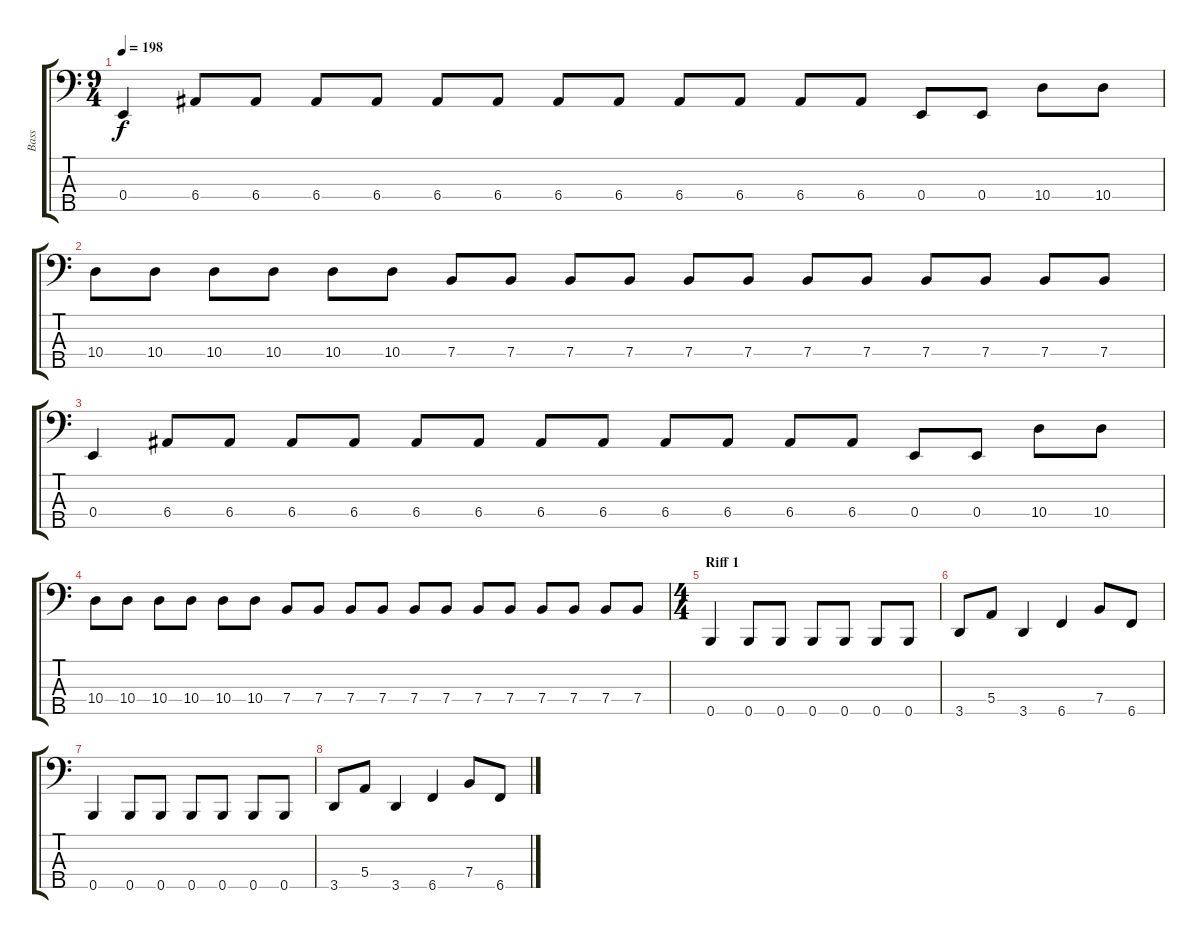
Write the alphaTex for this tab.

\track ("Bass" "Bass") {instrument electricbassfinger}
\staff {score tabs}
\tuning (G2 D2 A1 E1 B0) {hide}
\ts (9 4)
\tempo 198
\clef f4
\ks c
0.4.4{dy f} 6.4.8 6.4.8 6.4.8 6.4.8 6.4.8 6.4.8 6.4.8 6.4.8 6.4.8 6.4.8 6.4.8 6.4.8 0.4.8 0.4.8 10.4.8 10.4.8 |
10.4.8 10.4.8 10.4.8 10.4.8 10.4.8 10.4.8 7.4.8 7.4.8 7.4.8 7.4.8 7.4.8 7.4.8 7.4.8 7.4.8 7.4.8 7.4.8 7.4.8 7.4.8 |
0.4.4 6.4.8 6.4.8 6.4.8 6.4.8 6.4.8 6.4.8 6.4.8 6.4.8 6.4.8 6.4.8 6.4.8 6.4.8 0.4.8 0.4.8 10.4.8 10.4.8 |
10.4.8 10.4.8 10.4.8 10.4.8 10.4.8 10.4.8 7.4.8 7.4.8 7.4.8 7.4.8 7.4.8 7.4.8 7.4.8 7.4.8 7.4.8 7.4.8 7.4.8 7.4.8 |
\ts (4 4)
\section ("" "Riff 1")
0.5.4 0.5.8 0.5.8 0.5.8 0.5.8 0.5.8 0.5.8 |
3.5.8 5.4.8 3.5.4 6.5.4 7.4.8 6.5.8 |
0.5.4 0.5.8 0.5.8 0.5.8 0.5.8 0.5.8 0.5.8 |
3.5.8 5.4.8 3.5.4 6.5.4 7.4.8 6.5.8
